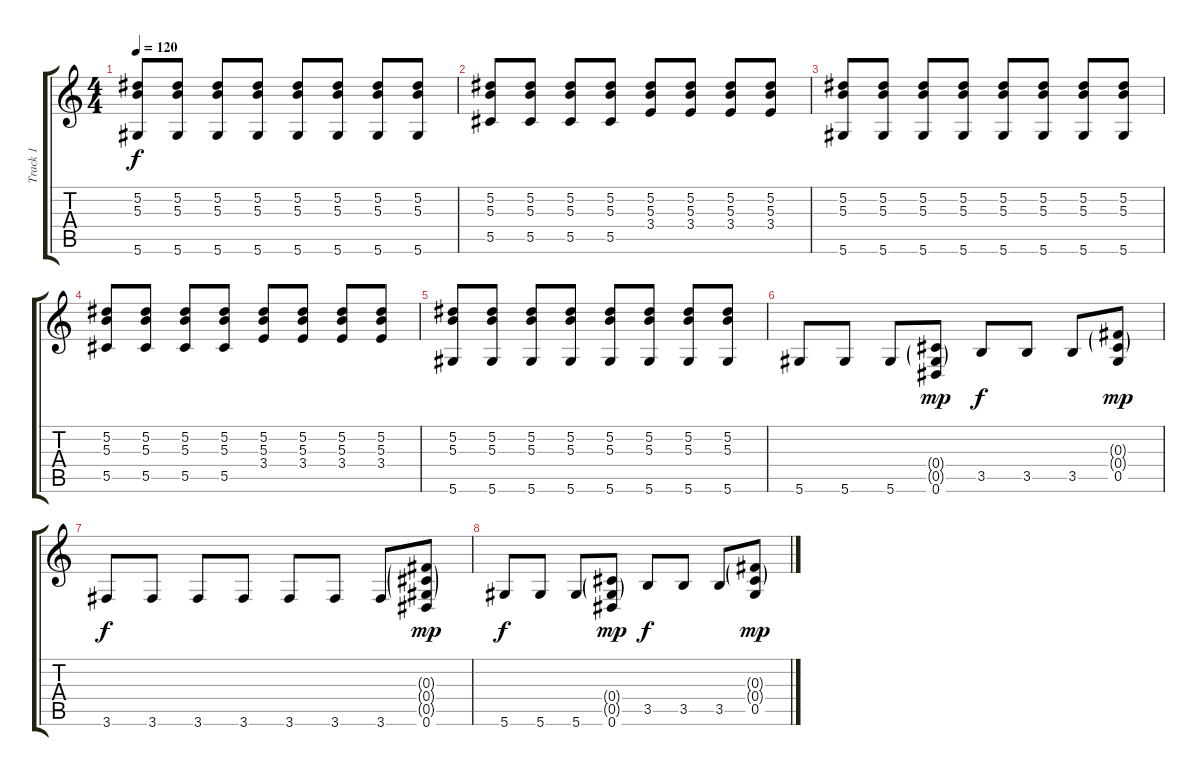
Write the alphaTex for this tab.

\track ("Track 1" "Track 1") {instrument acousticguitarsteel}
\staff {score tabs}
\tuning (Eb4 Bb3 Gb3 Db3 Ab2 Eb2) {hide}
\ts (4 4)
\tempo 120
\clef g2
\ks c
(5.2 5.3 5.6).8{dy f} (5.2 5.3 5.6).8 (5.2 5.3 5.6).8 (5.2 5.3 5.6).8 (5.2 5.3 5.6).8 (5.2 5.3 5.6).8 (5.2 5.3 5.6).8 (5.2 5.3 5.6).8 |
(5.2 5.3 5.5).8 (5.2 5.3 5.5).8 (5.2 5.3 5.5).8 (5.2 5.3 5.5).8 (5.2 5.3 3.4).8 (5.2 5.3 3.4).8 (5.2 5.3 3.4).8 (5.2 5.3 3.4).8 |
(5.2 5.3 5.6).8 (5.2 5.3 5.6).8 (5.2 5.3 5.6).8 (5.2 5.3 5.6).8 (5.2 5.3 5.6).8 (5.2 5.3 5.6).8 (5.2 5.3 5.6).8 (5.2 5.3 5.6).8 |
(5.2 5.3 5.5).8 (5.2 5.3 5.5).8 (5.2 5.3 5.5).8 (5.2 5.3 5.5).8 (5.2 5.3 3.4).8 (5.2 5.3 3.4).8 (5.2 5.3 3.4).8 (5.2 5.3 3.4).8 |
(5.2 5.3 5.6).8 (5.2 5.3 5.6).8 (5.2 5.3 5.6).8 (5.2 5.3 5.6).8 (5.2 5.3 5.6).8 (5.2 5.3 5.6).8 (5.2 5.3 5.6).8 (5.2 5.3 5.6).8 |
5.6.8 5.6.8 5.6.8 (0.4{g} 0.5{g} 0.6).8{dy mp} 3.5.8{dy f} 3.5.8 3.5.8 (0.3{g} 0.4{g} 0.5).8{dy mp} |
3.6.8{dy f} 3.6.8 3.6.8 3.6.8 3.6.8 3.6.8 3.6.8 (0.3{g} 0.4{g} 0.5{g} 0.6).8{dy mp} |
5.6.8{dy f} 5.6.8 5.6.8 (0.4{g} 0.5{g} 0.6).8{dy mp} 3.5.8{dy f} 3.5.8 3.5.8 (0.3{g} 0.4{g} 0.5).8{dy mp}
